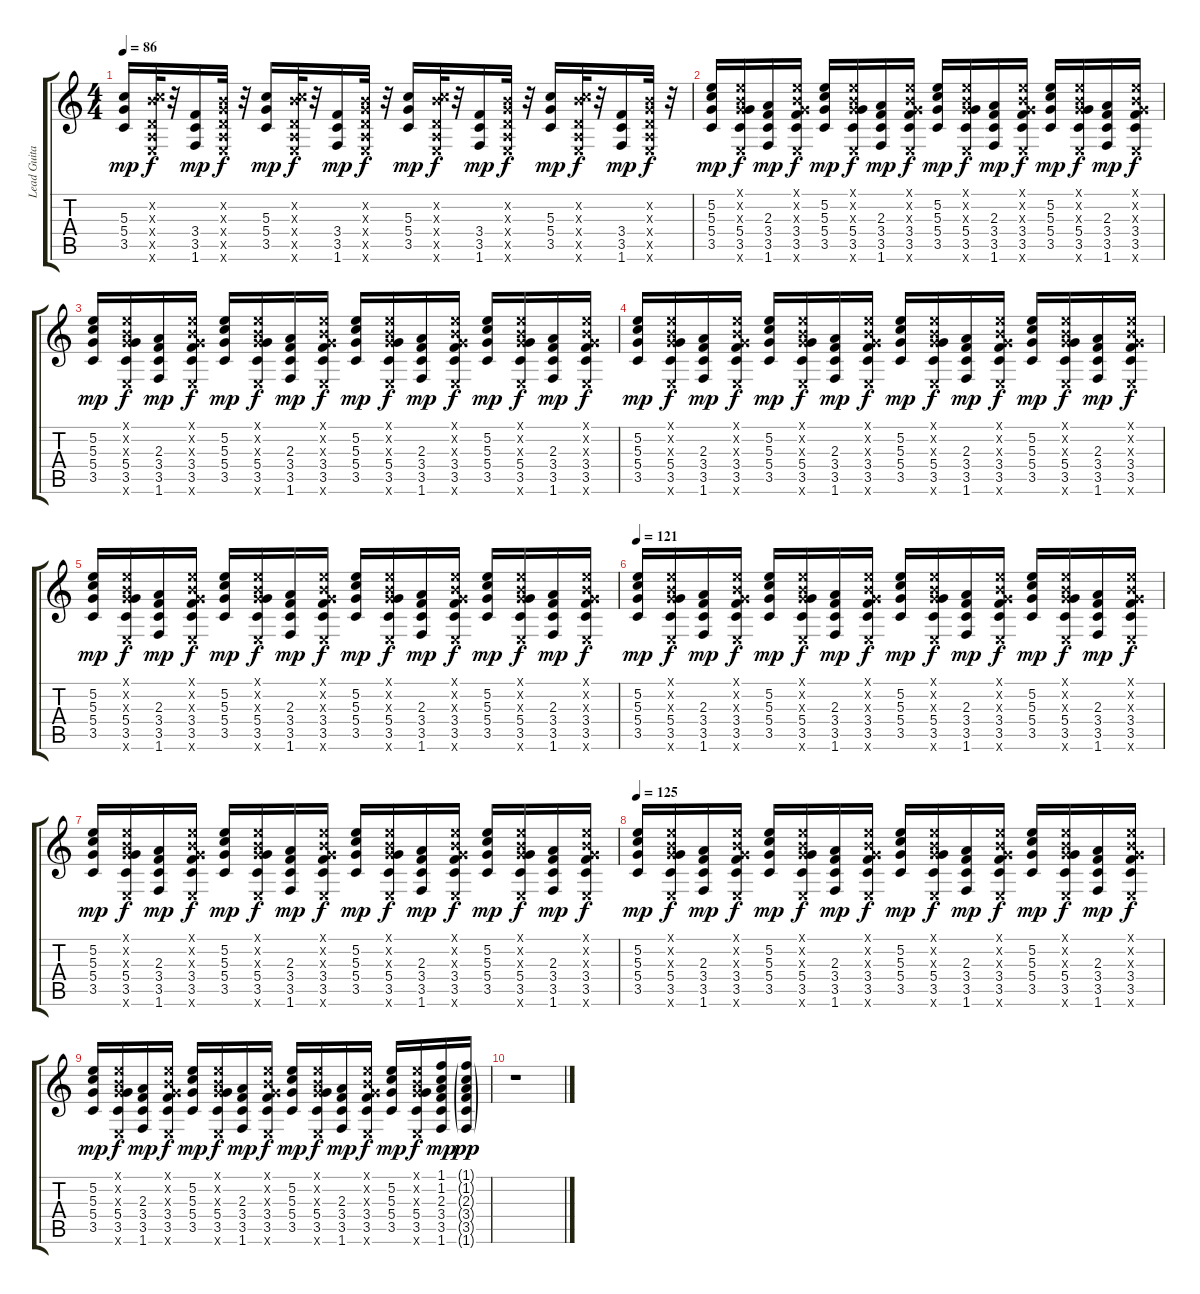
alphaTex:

\track ("Lead Guitar-Pete" "Lead Guita") {instrument distortionguitar}
\staff {score tabs}
\tuning (E4 B3 G3 D3 A2 E2) {hide}
\ts (4 4)
\tempo 86
\clef g2
\ks c
(5.3 5.4 3.5).16{dy mp} (0.2{x} 5.3{x} 0.4{x} 0.5{x} 0.6{x}).32{dy f} r.32 (3.4 3.5 1.6).16{dy mp} (0.2{x} 0.3{x} 0.4{x} 0.5{x} 0.6{x}).32{dy f} r.32 (5.3 5.4 3.5).16{dy mp} (0.2{x} 5.3{x} 0.4{x} 0.5{x} 0.6{x}).32{dy f} r.32 (3.4 3.5 1.6).16{dy mp} (0.2{x} 0.3{x} 0.4{x} 0.5{x} 0.6{x}).32{dy f} r.32 (5.3 5.4 3.5).16{dy mp} (0.2{x} 5.3{x} 0.4{x} 0.5{x} 0.6{x}).32{dy f} r.32 (3.4 3.5 1.6).16{dy mp} (0.2{x} 0.3{x} 0.4{x} 0.5{x} 0.6{x}).32{dy f} r.32 (5.3 5.4 3.5).16{dy mp} (0.2{x} 5.3{x} 0.4{x} 0.5{x} 0.6{x}).32{dy f} r.32 (3.4 3.5 1.6).16{dy mp} (0.2{x} 0.3{x} 0.4{x} 0.5{x} 0.6{x}).32{dy f} r.32 |
(5.2 5.3 5.4 3.5).16{dy mp} (0.1{x} 0.2{x} 0.3{x} 5.4 3.5 0.6{x}).16{dy f} (2.3 3.4 3.5 1.6).16{dy mp} (0.1{x} 0.2{x} 0.3{x} 3.4 3.5 0.6{x}).16{dy f} (5.2 5.3 5.4 3.5).16{dy mp} (0.1{x} 0.2{x} 0.3{x} 5.4 3.5 0.6{x}).16{dy f} (2.3 3.4 3.5 1.6).16{dy mp} (0.1{x} 0.2{x} 0.3{x} 3.4 3.5 0.6{x}).16{dy f} (5.2 5.3 5.4 3.5).16{dy mp} (0.1{x} 0.2{x} 0.3{x} 5.4 3.5 0.6{x}).16{dy f} (2.3 3.4 3.5 1.6).16{dy mp} (0.1{x} 0.2{x} 0.3{x} 3.4 3.5 0.6{x}).16{dy f} (5.2 5.3 5.4 3.5).16{dy mp} (0.1{x} 0.2{x} 0.3{x} 5.4 3.5 0.6{x}).16{dy f} (2.3 3.4 3.5 1.6).16{dy mp} (0.1{x} 0.2{x} 0.3{x} 3.4 3.5 0.6{x}).16{dy f} |
(5.2 5.3 5.4 3.5).16{dy mp} (0.1{x} 0.2{x} 0.3{x} 5.4 3.5 0.6{x}).16{dy f} (2.3 3.4 3.5 1.6).16{dy mp} (0.1{x} 0.2{x} 0.3{x} 3.4 3.5 0.6{x}).16{dy f} (5.2 5.3 5.4 3.5).16{dy mp} (0.1{x} 0.2{x} 0.3{x} 5.4 3.5 0.6{x}).16{dy f} (2.3 3.4 3.5 1.6).16{dy mp} (0.1{x} 0.2{x} 0.3{x} 3.4 3.5 0.6{x}).16{dy f} (5.2 5.3 5.4 3.5).16{dy mp} (0.1{x} 0.2{x} 0.3{x} 5.4 3.5 0.6{x}).16{dy f} (2.3 3.4 3.5 1.6).16{dy mp} (0.1{x} 0.2{x} 0.3{x} 3.4 3.5 0.6{x}).16{dy f} (5.2 5.3 5.4 3.5).16{dy mp} (0.1{x} 0.2{x} 0.3{x} 5.4 3.5 0.6{x}).16{dy f} (2.3 3.4 3.5 1.6).16{dy mp} (0.1{x} 0.2{x} 0.3{x} 3.4 3.5 0.6{x}).16{dy f} |
(5.2 5.3 5.4 3.5).16{dy mp} (0.1{x} 0.2{x} 0.3{x} 5.4 3.5 0.6{x}).16{dy f} (2.3 3.4 3.5 1.6).16{dy mp} (0.1{x} 0.2{x} 0.3{x} 3.4 3.5 0.6{x}).16{dy f} (5.2 5.3 5.4 3.5).16{dy mp} (0.1{x} 0.2{x} 0.3{x} 5.4 3.5 0.6{x}).16{dy f} (2.3 3.4 3.5 1.6).16{dy mp} (0.1{x} 0.2{x} 0.3{x} 3.4 3.5 0.6{x}).16{dy f} (5.2 5.3 5.4 3.5).16{dy mp} (0.1{x} 0.2{x} 0.3{x} 5.4 3.5 0.6{x}).16{dy f} (2.3 3.4 3.5 1.6).16{dy mp} (0.1{x} 0.2{x} 0.3{x} 3.4 3.5 0.6{x}).16{dy f} (5.2 5.3 5.4 3.5).16{dy mp} (0.1{x} 0.2{x} 0.3{x} 5.4 3.5 0.6{x}).16{dy f} (2.3 3.4 3.5 1.6).16{dy mp} (0.1{x} 0.2{x} 0.3{x} 3.4 3.5 0.6{x}).16{dy f} |
(5.2 5.3 5.4 3.5).16{dy mp} (0.1{x} 0.2{x} 0.3{x} 5.4 3.5 0.6{x}).16{dy f} (2.3 3.4 3.5 1.6).16{dy mp} (0.1{x} 0.2{x} 0.3{x} 3.4 3.5 0.6{x}).16{dy f} (5.2 5.3 5.4 3.5).16{dy mp} (0.1{x} 0.2{x} 0.3{x} 5.4 3.5 0.6{x}).16{dy f} (2.3 3.4 3.5 1.6).16{dy mp} (0.1{x} 0.2{x} 0.3{x} 3.4 3.5 0.6{x}).16{dy f} (5.2 5.3 5.4 3.5).16{dy mp} (0.1{x} 0.2{x} 0.3{x} 5.4 3.5 0.6{x}).16{dy f} (2.3 3.4 3.5 1.6).16{dy mp} (0.1{x} 0.2{x} 0.3{x} 3.4 3.5 0.6{x}).16{dy f} (5.2 5.3 5.4 3.5).16{dy mp} (0.1{x} 0.2{x} 0.3{x} 5.4 3.5 0.6{x}).16{dy f} (2.3 3.4 3.5 1.6).16{dy mp} (0.1{x} 0.2{x} 0.3{x} 3.4 3.5 0.6{x}).16{dy f} |
\tempo 121
(5.2 5.3 5.4 3.5).16{dy mp} (0.1{x} 0.2{x} 0.3{x} 5.4 3.5 0.6{x}).16{dy f} (2.3 3.4 3.5 1.6).16{dy mp} (0.1{x} 0.2{x} 0.3{x} 3.4 3.5 0.6{x}).16{dy f} (5.2 5.3 5.4 3.5).16{dy mp} (0.1{x} 0.2{x} 0.3{x} 5.4 3.5 0.6{x}).16{dy f} (2.3 3.4 3.5 1.6).16{dy mp} (0.1{x} 0.2{x} 0.3{x} 3.4 3.5 0.6{x}).16{dy f} (5.2 5.3 5.4 3.5).16{dy mp} (0.1{x} 0.2{x} 0.3{x} 5.4 3.5 0.6{x}).16{dy f} (2.3 3.4 3.5 1.6).16{dy mp} (0.1{x} 0.2{x} 0.3{x} 3.4 3.5 0.6{x}).16{dy f} (5.2 5.3 5.4 3.5).16{dy mp} (0.1{x} 0.2{x} 0.3{x} 5.4 3.5 0.6{x}).16{dy f} (2.3 3.4 3.5 1.6).16{dy mp} (0.1{x} 0.2{x} 0.3{x} 3.4 3.5 0.6{x}).16{dy f} |
(5.2 5.3 5.4 3.5).16{dy mp} (0.1{x} 0.2{x} 0.3{x} 5.4 3.5 0.6{x}).16{dy f} (2.3 3.4 3.5 1.6).16{dy mp} (0.1{x} 0.2{x} 0.3{x} 3.4 3.5 0.6{x}).16{dy f} (5.2 5.3 5.4 3.5).16{dy mp} (0.1{x} 0.2{x} 0.3{x} 5.4 3.5 0.6{x}).16{dy f} (2.3 3.4 3.5 1.6).16{dy mp} (0.1{x} 0.2{x} 0.3{x} 3.4 3.5 0.6{x}).16{dy f} (5.2 5.3 5.4 3.5).16{dy mp} (0.1{x} 0.2{x} 0.3{x} 5.4 3.5 0.6{x}).16{dy f} (2.3 3.4 3.5 1.6).16{dy mp} (0.1{x} 0.2{x} 0.3{x} 3.4 3.5 0.6{x}).16{dy f} (5.2 5.3 5.4 3.5).16{dy mp} (0.1{x} 0.2{x} 0.3{x} 5.4 3.5 0.6{x}).16{dy f} (2.3 3.4 3.5 1.6).16{dy mp} (0.1{x} 0.2{x} 0.3{x} 3.4 3.5 0.6{x}).16{dy f} |
\tempo 125
(5.2 5.3 5.4 3.5).16{dy mp} (0.1{x} 0.2{x} 0.3{x} 5.4 3.5 0.6{x}).16{dy f} (2.3 3.4 3.5 1.6).16{dy mp} (0.1{x} 0.2{x} 0.3{x} 3.4 3.5 0.6{x}).16{dy f} (5.2 5.3 5.4 3.5).16{dy mp} (0.1{x} 0.2{x} 0.3{x} 5.4 3.5 0.6{x}).16{dy f} (2.3 3.4 3.5 1.6).16{dy mp} (0.1{x} 0.2{x} 0.3{x} 3.4 3.5 0.6{x}).16{dy f} (5.2 5.3 5.4 3.5).16{dy mp} (0.1{x} 0.2{x} 0.3{x} 5.4 3.5 0.6{x}).16{dy f} (2.3 3.4 3.5 1.6).16{dy mp} (0.1{x} 0.2{x} 0.3{x} 3.4 3.5 0.6{x}).16{dy f} (5.2 5.3 5.4 3.5).16{dy mp} (0.1{x} 0.2{x} 0.3{x} 5.4 3.5 0.6{x}).16{dy f} (2.3 3.4 3.5 1.6).16{dy mp} (0.1{x} 0.2{x} 0.3{x} 3.4 3.5 0.6{x}).16{dy f} |
(5.2 5.3 5.4 3.5).16{dy mp} (0.1{x} 0.2{x} 0.3{x} 5.4 3.5 0.6{x}).16{dy f} (2.3 3.4 3.5 1.6).16{dy mp} (0.1{x} 0.2{x} 0.3{x} 3.4 3.5 0.6{x}).16{dy f} (5.2 5.3 5.4 3.5).16{dy mp} (0.1{x} 0.2{x} 0.3{x} 5.4 3.5 0.6{x}).16{dy f} (2.3 3.4 3.5 1.6).16{dy mp} (0.1{x} 0.2{x} 0.3{x} 3.4 3.5 0.6{x}).16{dy f} (5.2 5.3 5.4 3.5).16{dy mp} (0.1{x} 0.2{x} 0.3{x} 5.4 3.5 0.6{x}).16{dy f} (2.3 3.4 3.5 1.6).16{dy mp} (0.1{x} 0.2{x} 0.3{x} 3.4 3.5 0.6{x}).16{dy f} (5.2 5.3 5.4 3.5).16{dy mp} (0.1{x} 0.2{x} 0.3{x} 5.4 3.5 0.6{x}).16{dy f} (1.1 1.2 2.3 3.4 3.5 1.6).16{dy mp} (1.1{g} 1.2{g} 2.3{g} 3.4{g} 3.5{g} 1.6{g}).16{dy pp} |
r.1
